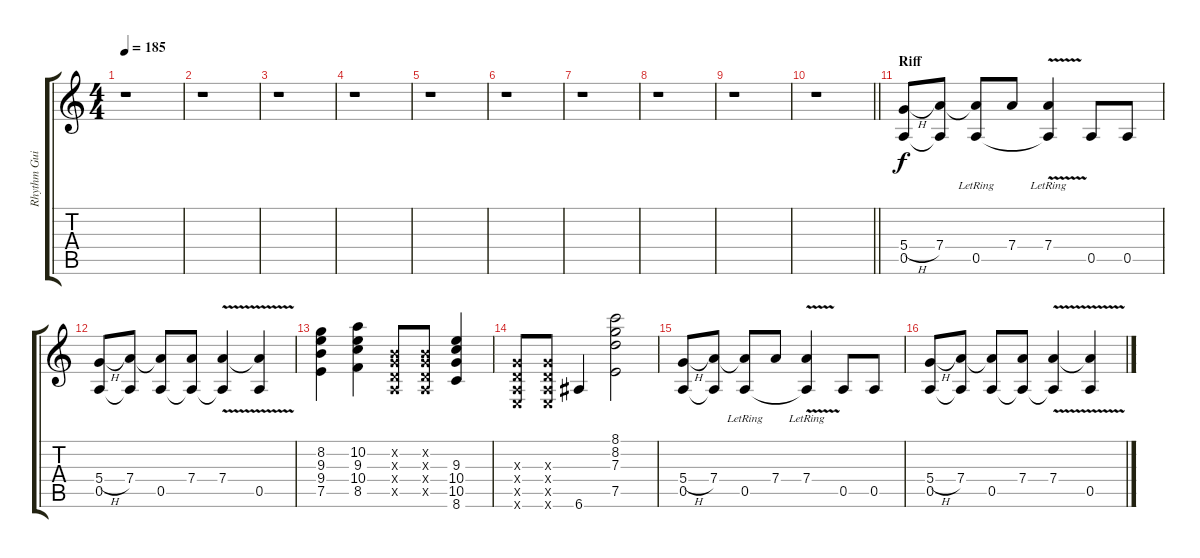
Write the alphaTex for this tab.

\track ("Rhythm Guitar 1" "Rhythm Gui") {mute instrument overdrivenguitar}
\staff {score tabs}
\tuning (E4 B3 G3 D3 A2 E2) {hide}
\ts (4 4)
\tempo 185
\clef g2
\ks c
r.1{dy f} |
r.1 |
r.1 |
r.1 |
r.1 |
r.1 |
r.1 |
r.1 |
r.1 |
\barLineRight lightlight
r.1 |
\section ("" "Riff")
(5.4{h} 0.5).8 (7.4 0.5{t}).8 (7.4{t} 0.5{lr}).8 7.4.8 (7.4{v lr} 0.5{t}).4 0.5.8 0.5.8 |
(5.4{h} 0.5).8 (7.4 0.5{t}).8 (7.4{t} 0.5).8 (7.4 0.5{t}).8 (7.4{v} 0.5{t}).4 (7.4{t} 0.5).4 |
(8.2 9.3 9.4 7.5).4 (10.2 9.3 10.4 8.5).4 (0.2{x} 0.3{x} 0.4{x} 0.5{x}).8 (0.2{x} 0.3{x} 0.4{x} 0.5{x}).8 (9.3 10.4 10.5 8.6).4 |
(0.3{x} 0.4{x} 0.5{x} 0.6{x}).8 (0.3{x} 0.4{x} 0.5{x} 0.6{x}).8 6.6.4 (8.1 8.2 7.3 7.5).2 |
(5.4{h} 0.5).8 (7.4 0.5{t}).8 (7.4{t} 0.5{lr}).8 7.4.8 (7.4{v lr} 0.5{t}).4 0.5.8 0.5.8 |
(5.4{h} 0.5).8 (7.4 0.5{t}).8 (7.4{t} 0.5).8 (7.4 0.5{t}).8 (7.4{v} 0.5{t}).4 (7.4{t} 0.5).4
